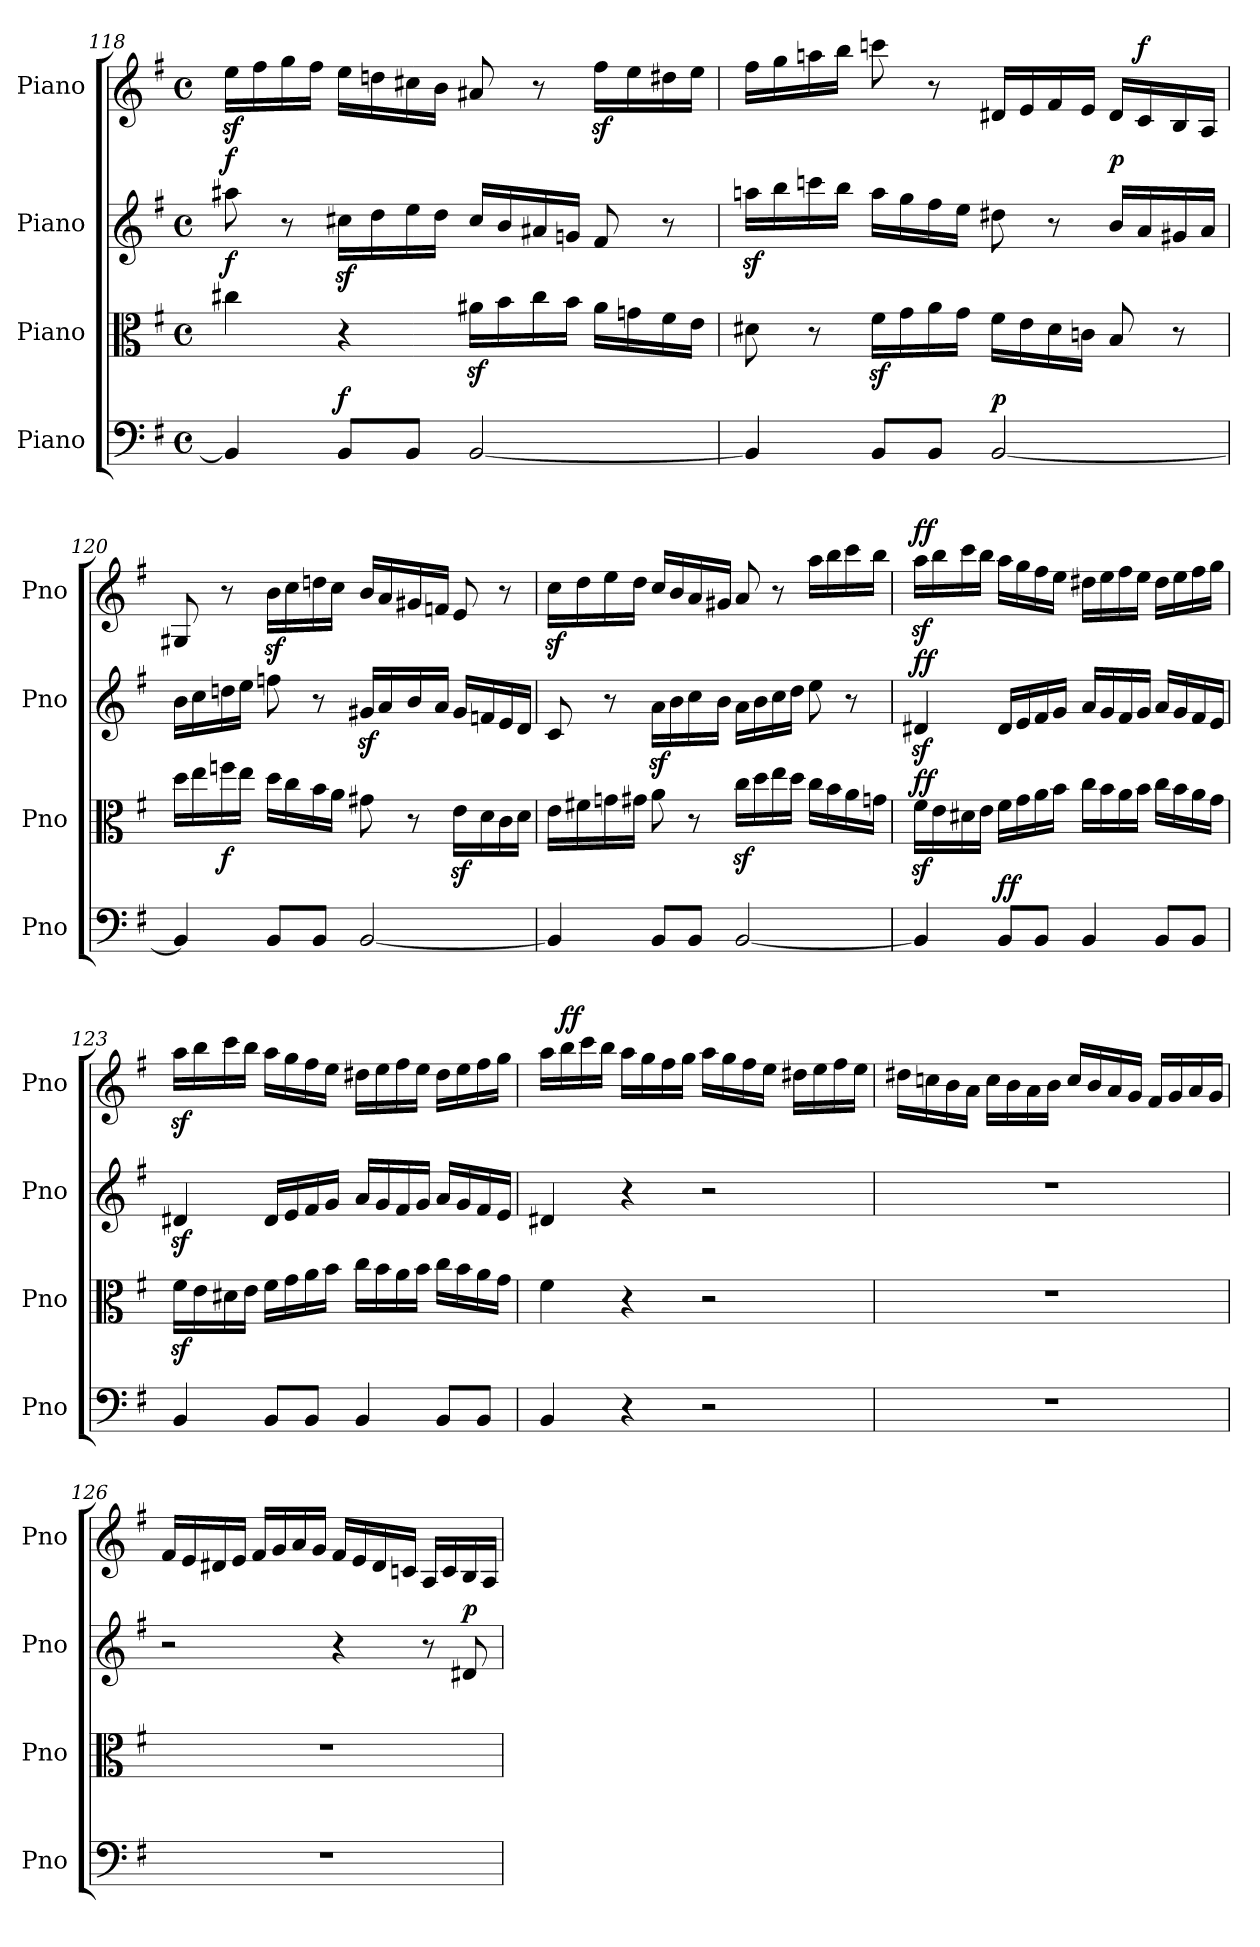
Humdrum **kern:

**kern	**dynam	**kern	**dynam	**kern	**dynam	**kern	**dynam
*part4	*part4	*part3	*part3	*part2	*part2	*part1	*part1
*staff4	*staff4	*staff3	*staff3	*staff2	*staff2	*staff1	*staff1
*I"Piano	*	*I"Piano	*	*I"Piano	*	*I"Piano	*
*I'Pno	*	*I'Pno	*	*I'Pno	*	*I'Pno	*
*clefF4	*	*clefC3	*	*clefG2	*	*clefG2	*
*k[f#]	*	*k[f#]	*	*k[f#]	*	*k[f#]	*
*M4/4	*	*M4/4	*	*M4/4	*	*M4/4	*
*met(c)	*	*met(c)	*	*met(c)	*	*met(c)	*
=118	=118	=118	=118	=118	=118	=118	=118
!	!	!	!LO:DY:a	!	!LO:DY:a	!	!
4BB/]	.	4cc#X\	f	8aa#X\	f	16eez>\LL	.
.	.	.	.	.	.	16ff#\	.
.	.	.	.	8r	.	16gg\	.
.	.	.	.	.	.	16ff#\JJ	.
!	!LO:DY:a	!	!	!	!	!	!
8BB/L	f	4r	.	16cc#Xz>\LL	.	16ee\LL	.
.	.	.	.	16dd\	.	16ddn\	.
8BB/J	.	.	.	16ee\	.	16cc#X\	.
.	.	.	.	16dd\JJ	.	16b\JJ	.
[2BB/	.	16a#Xz<\LL	.	16cc#/LL	.	8a#X/	.
.	.	16b\	.	16b/	.	.	.
.	.	16cc#\	.	16a#X/	.	8r	.
.	.	16b\JJ	.	16gn/JJ	.	.	.
.	.	16a#\LL	.	8f#/	.	16ff#z<\LL	.
.	.	16gn\	.	.	.	16ee\	.
.	.	16f#\	.	8r	.	16dd#X\	.
.	.	16e\JJ	.	.	.	16ee\JJ	.
=119	=119	=119	=119	=119	=119	=119	=119
4BB/]	.	8d#X\	.	16aanz<\LL	.	16ff#\LL	.
.	.	.	.	16bb\	.	16gg\	.
.	.	8r	.	16cccn\	.	16aan\	.
.	.	.	.	16bb\JJ	.	16bb\JJ	.
8BB/L	.	16f#z<\LL	.	16aa\LL	.	8cccn\	.
.	.	16g\	.	16gg\	.	.	.
8BB/J	.	16a\	.	16ff#\	.	8r	.
.	.	16g\JJ	.	16ee\JJ	.	.	.
!	!LO:DY:a	!	!	!	!	!	!
[2BB/	p	16f#\LL	.	8dd#X\	.	16d#X/LL	.
.	.	16e\	.	.	.	16e/	.
.	.	16d#\	.	8r	.	16f#/	.
.	.	16cn\JJ	.	.	.	16e/JJ	.
!	!	!	!	!	!LO:DY:a	!	!
.	.	8B/	.	16b/LL	p	16d#/LL	.
!	!	!	!	!	!	!	!LO:DY:a
.	.	.	.	16a/	.	16c/	f
.	.	8r	.	16g#X/	.	16B/	.
.	.	.	.	16a/JJ	.	16A/JJ	.
!!LO:LB:g=z
=120	=120	=120	=120	=120	=120	=120	=120
4BB/]	.	16dd\LL	.	16b\LL	.	8G#X/	.
.	.	16ee\	.	16cc\	.	.	.
!	!	!	!LO:DY:b	!	!	!	!
.	.	16ffn\	f	16ddn\	.	8r	.
.	.	16ee\JJ	.	16ee\JJ	.	.	.
8BB/L	.	16dd\LL	.	8ffn\	.	16bz<\LL	.
.	.	16cc\	.	.	.	16cc\	.
8BB/J	.	16b\	.	8r	.	16ddn\	.
.	.	16a\JJ	.	.	.	16cc\JJ	.
[2BB/	.	8g#X\	.	16g#Xz</LL	.	16b/LL	.
.	.	.	.	16a/	.	16a/	.
.	.	8r	.	16b/	.	16g#X/	.
.	.	.	.	16a/JJ	.	16fn/JJ	.
.	.	16ez<\LL	.	16g#/LL	.	8e/	.
.	.	16d\	.	16fn/	.	.	.
.	.	16c\	.	16e/	.	8r	.
.	.	16d\JJ	.	16d/JJ	.	.	.
=121	=121	=121	=121	=121	=121	=121	=121
4BB/]	.	16e\LL	.	8c/	.	16ccz<\LL	.
.	.	16f#X\	.	.	.	16dd\	.
.	.	16gn\	.	8r	.	16ee\	.
.	.	16g#X\JJ	.	.	.	16dd\JJ	.
8BB/L	.	8a\	.	16az>\LL	.	16cc/LL	.
.	.	.	.	16b\	.	16b/	.
8BB/J	.	8r	.	16cc\	.	16a/	.
.	.	.	.	16b\JJ	.	16g#X/JJ	.
[2BB/	.	16ccz<\LL	.	16a\LL	.	8a/	.
.	.	16dd\	.	16b\	.	.	.
.	.	16ee\	.	16cc\	.	8r	.
.	.	16dd\JJ	.	16dd\JJ	.	.	.
.	.	16cc\LL	.	8ee\	.	16aa\LL	.
.	.	16b\	.	.	.	16bb\	.
.	.	16a\	.	8r	.	16ccc\	.
.	.	16gn\JJ	.	.	.	16bb\JJ	.
=122	=122	=122	=122	=122	=122	=122	=122
!	!	!	!LO:DY:a	!	!LO:DY:a	!	!LO:DY:a
4BB/]	.	16f#z<\LL	ff	4d#Xz</	ff	16aaz<\LL	ff
.	.	16e\	.	.	.	16bb\	.
.	.	16d#X\	.	.	.	16ccc\	.
.	.	16e\JJ	.	.	.	16bb\JJ	.
!	!LO:DY:a	!	!	!	!	!	!
8BB/L	ff	16f#\LL	.	16d#/LL	.	16aa\LL	.
.	.	16g\	.	16e/	.	16gg\	.
8BB/J	.	16a\	.	16f#/	.	16ff#\	.
.	.	16b\JJ	.	16g/JJ	.	16ee\JJ	.
4BB/	.	16cc\LL	.	16a/LL	.	16dd#X\LL	.
.	.	16b\	.	16g/	.	16ee\	.
.	.	16a\	.	16f#/	.	16ff#\	.
.	.	16b\JJ	.	16g/JJ	.	16ee\JJ	.
8BB/L	.	16cc\LL	.	16a/LL	.	16dd#\LL	.
.	.	16b\	.	16g/	.	16ee\	.
8BB/J	.	16a\	.	16f#/	.	16ff#\	.
.	.	16g\JJ	.	16e/JJ	.	16gg\JJ	.
=123	=123	=123	=123	=123	=123	=123	=123
4BB/	.	16f#z<\LL	.	4d#Xz</	.	16aaz<\LL	.
.	.	16e\	.	.	.	16bb\	.
.	.	16d#X\	.	.	.	16ccc\	.
.	.	16e\JJ	.	.	.	16bb\JJ	.
8BB/L	.	16f#\LL	.	16d#/LL	.	16aa\LL	.
.	.	16g\	.	16e/	.	16gg\	.
8BB/J	.	16a\	.	16f#/	.	16ff#\	.
.	.	16b\JJ	.	16g/JJ	.	16ee\JJ	.
4BB/	.	16cc\LL	.	16a/LL	.	16dd#X\LL	.
.	.	16b\	.	16g/	.	16ee\	.
.	.	16a\	.	16f#/	.	16ff#\	.
.	.	16b\JJ	.	16g/JJ	.	16ee\JJ	.
8BB/L	.	16cc\LL	.	16a/LL	.	16dd#\LL	.
.	.	16b\	.	16g/	.	16ee\	.
8BB/J	.	16a\	.	16f#/	.	16ff#\	.
.	.	16g\JJ	.	16e/JJ	.	16gg\JJ	.
!!LO:LB:g=z
=124	=124	=124	=124	=124	=124	=124	=124
4BB/	.	4f#\	.	4d#X/	.	16aa\LL	.
!	!	!	!	!	!	!	!LO:DY:a
.	.	.	.	.	.	16bb\	ff
.	.	.	.	.	.	16ccc\	.
.	.	.	.	.	.	16bb\JJ	.
4r	.	4r	.	4r	.	16aa\LL	.
.	.	.	.	.	.	16gg\	.
.	.	.	.	.	.	16ff#\	.
.	.	.	.	.	.	16gg\JJ	.
2r	.	2r	.	2r	.	16aa\LL	.
.	.	.	.	.	.	16gg\	.
.	.	.	.	.	.	16ff#\	.
.	.	.	.	.	.	16ee\JJ	.
.	.	.	.	.	.	16dd#X\LL	.
.	.	.	.	.	.	16ee\	.
.	.	.	.	.	.	16ff#\	.
.	.	.	.	.	.	16ee\JJ	.
=125	=125	=125	=125	=125	=125	=125	=125
1r	.	1r	.	1r	.	16dd#X\LL	.
.	.	.	.	.	.	16ccn\	.
.	.	.	.	.	.	16b\	.
.	.	.	.	.	.	16a\JJ	.
.	.	.	.	.	.	16cc\LL	.
.	.	.	.	.	.	16b\	.
.	.	.	.	.	.	16a\	.
.	.	.	.	.	.	16b\JJ	.
.	.	.	.	.	.	16cc/LL	.
.	.	.	.	.	.	16b/	.
.	.	.	.	.	.	16a/	.
.	.	.	.	.	.	16g/JJ	.
.	.	.	.	.	.	16f#/LL	.
.	.	.	.	.	.	16g/	.
.	.	.	.	.	.	16a/	.
.	.	.	.	.	.	16g/JJ	.
=126	=126	=126	=126	=126	=126	=126	=126
1r	.	1r	.	2r	.	16f#/LL	.
.	.	.	.	.	.	16e/	.
.	.	.	.	.	.	16d#X/	.
.	.	.	.	.	.	16e/JJ	.
.	.	.	.	.	.	16f#/LL	.
.	.	.	.	.	.	16g/	.
.	.	.	.	.	.	16a/	.
.	.	.	.	.	.	16g/JJ	.
.	.	.	.	4r	.	16f#/LL	.
.	.	.	.	.	.	16e/	.
.	.	.	.	.	.	16d#/	.
.	.	.	.	.	.	16cn/JJ	.
.	.	.	.	8r	.	16A/LL	.
.	.	.	.	.	.	16c/	.
!	!	!	!	!	!LO:DY:a	!	!
.	.	.	.	8d#X/	p	16B/	.
.	.	.	.	.	.	16A/JJ	.
=	=	=	=	=	=	=	=
*-	*-	*-	*-	*-	*-	*-	*-
